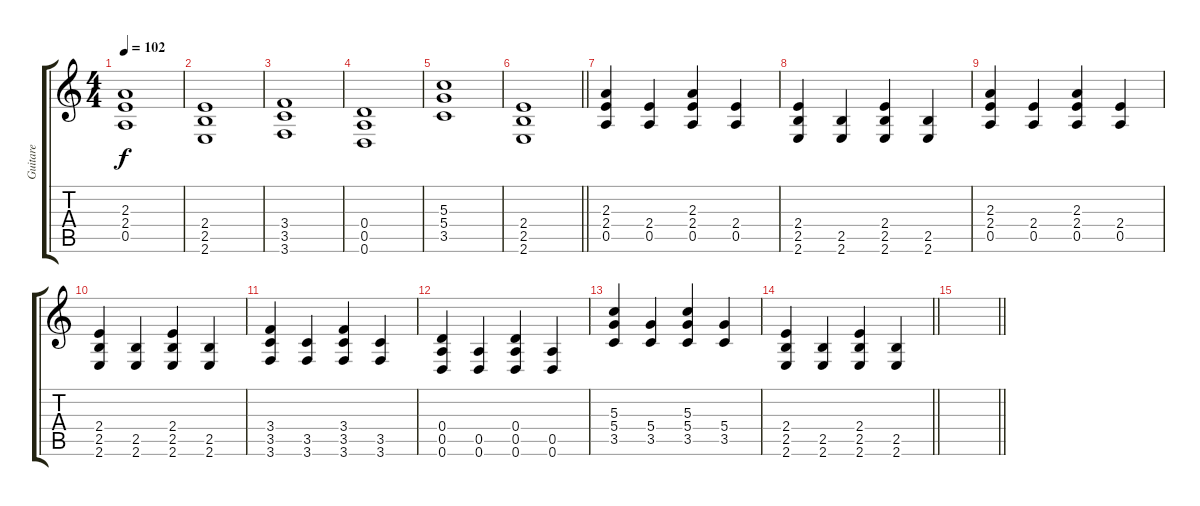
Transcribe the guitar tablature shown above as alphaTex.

\track ("Guitare" "Guitare") {instrument distortionguitar}
\staff {score tabs}
\tuning (E4 B3 G3 D3 A2 D2) {hide}
\ts (4 4)
\tempo 102
\clef g2
\ks c
(2.3 2.4 0.5).1{dy f} |
(2.4 2.5 2.6).1 |
(3.4 3.5 3.6).1 |
(0.4 0.5 0.6).1 |
(5.3 5.4 3.5).1 |
\barLineRight lightlight
(2.4 2.5 2.6).1 |
(2.3 2.4 0.5).4 (2.4 0.5).4 (2.3 2.4 0.5).4 (2.4 0.5).4 |
(2.4 2.5 2.6).4 (2.5 2.6).4 (2.4 2.5 2.6).4 (2.5 2.6).4 |
(2.3 2.4 0.5).4 (2.4 0.5).4 (2.3 2.4 0.5).4 (2.4 0.5).4 |
(2.4 2.5 2.6).4 (2.5 2.6).4 (2.4 2.5 2.6).4 (2.5 2.6).4 |
(3.4 3.5 3.6).4 (3.5 3.6).4 (3.4 3.5 3.6).4 (3.5 3.6).4 |
(0.4 0.5 0.6).4 (0.5 0.6).4 (0.4 0.5 0.6).4 (0.5 0.6).4 |
(5.3 5.4 3.5).4 (5.4 3.5).4 (5.3 5.4 3.5).4 (5.4 3.5).4 |
\barLineRight lightlight
(2.4 2.5 2.6).4 (2.5 2.6).4 (2.4 2.5 2.6).4 (2.5 2.6).4 |
\barLineRight lightlight
